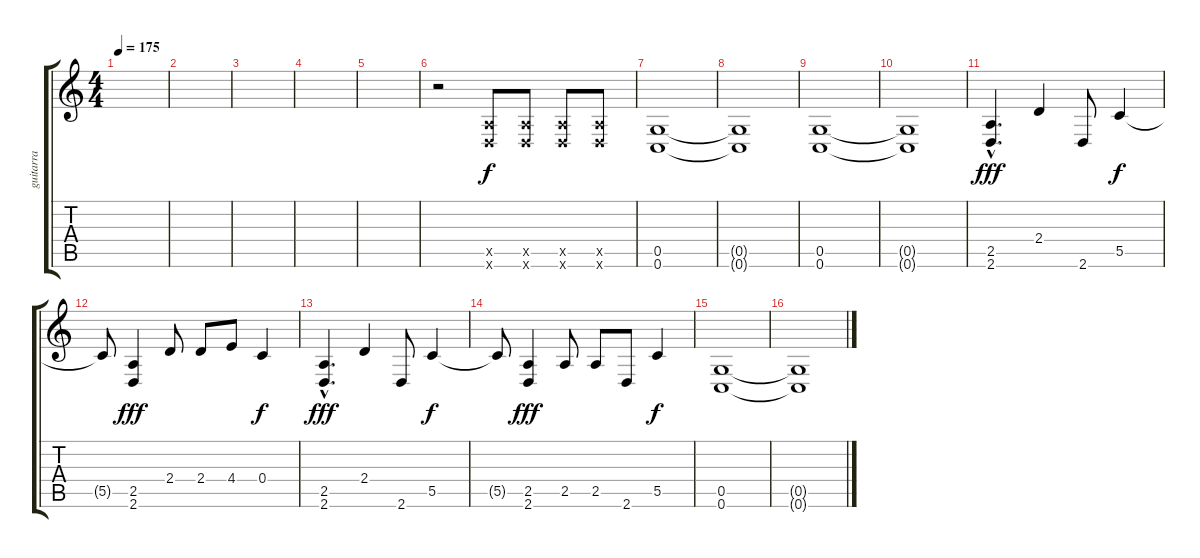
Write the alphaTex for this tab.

\track ("guitarra" "guitarra") {instrument distortionguitar}
\staff {score tabs}
\tuning (D4 A3 F3 C3 G2 C2) {hide}
\ts (4 4)
\tempo 175
\clef g2
\ks c
|
|
|
|
|
r.2 (2.5{x} 2.6{x}).8 (2.5{x} 2.6{x}).8 (2.5{x} 2.6{x}).8 (2.5{x} 2.6{x}).8 |
(0.5 0.6).1 |
(0.5{t} 0.6{t}).1 |
(0.5 0.6).1 |
(0.5{t} 0.6{t}).1 |
(2.5{hac} 2.6{hac}).4{d dy fff} 2.4.4 2.6.8 5.5.4{dy f} |
5.5{t}.8 (2.5 2.6).4{dy fff} 2.4.8 2.4.8 4.4.8 0.4.4{dy f} |
(2.5{hac} 2.6{hac}).4{d dy fff} 2.4.4 2.6.8 5.5.4{dy f} |
5.5{t}.8 (2.5 2.6).4{dy fff} 2.5.8 2.5.8 2.6.8 5.5.4{dy f} |
(0.5 0.6).1 |
(0.5{t} 0.6{t}).1
